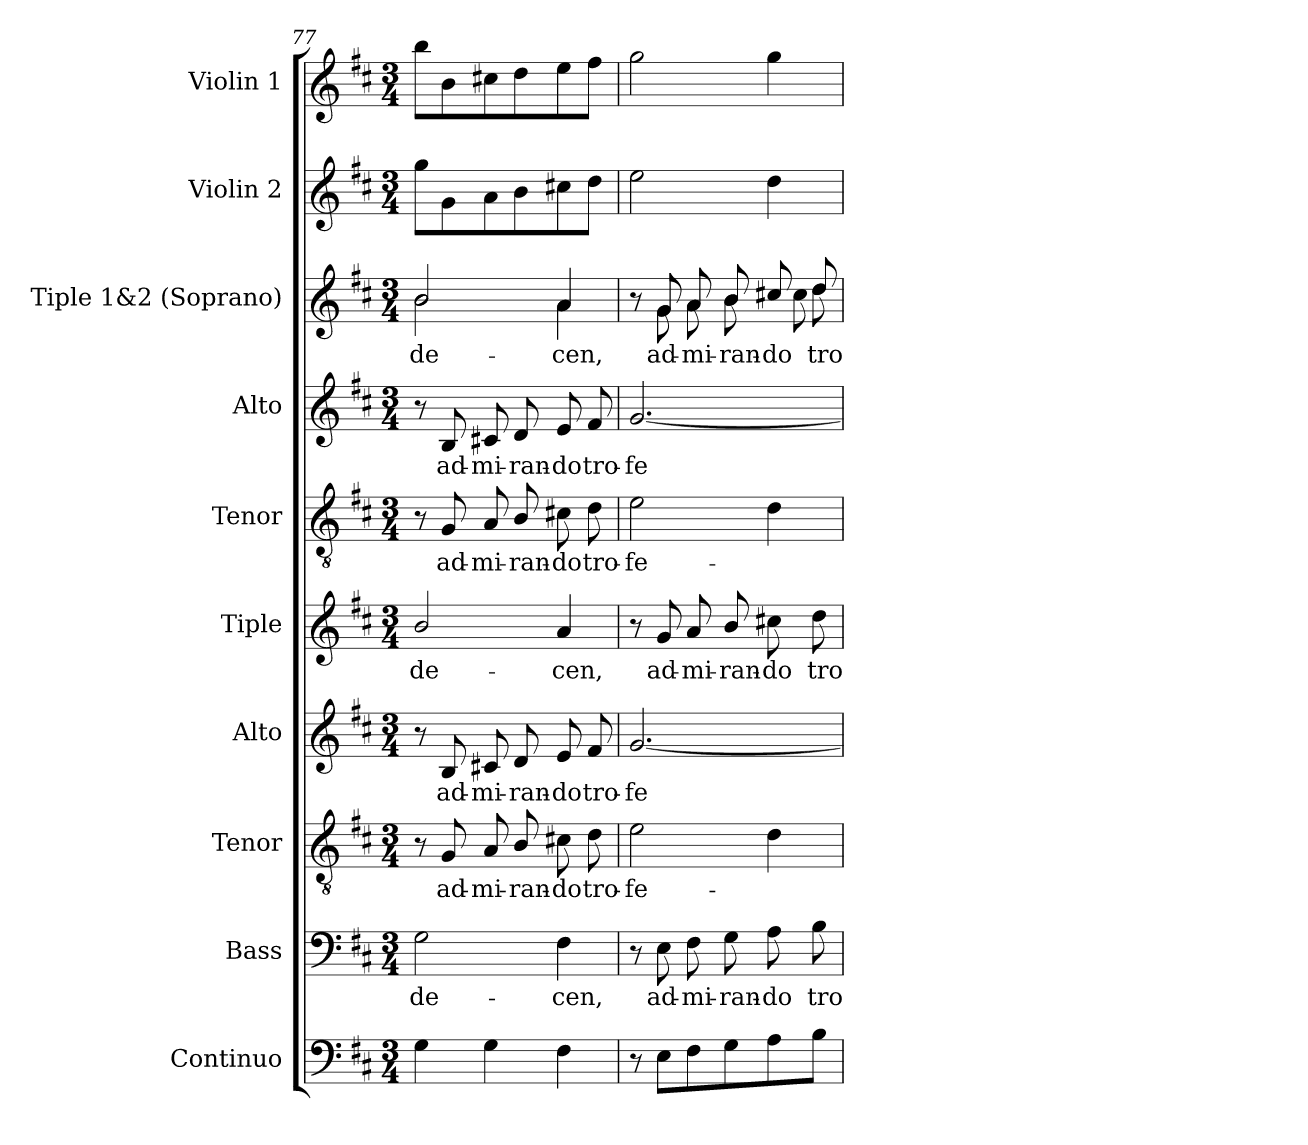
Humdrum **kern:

**kern	**kern	**text	**kern	**text	**kern	**text	**kern	**text	**kern	**text	**kern	**text	**kern	**text	**kern	**kern
*part10	*part9	*part9	*part8	*part8	*part7	*part7	*part6	*part6	*part5	*part5	*part4	*part4	*part3	*part3	*part2	*part1
*staff10	*staff9	*staff9	*staff8	*staff8	*staff7	*staff7	*staff6	*staff6	*staff5	*staff5	*staff4	*staff4	*staff3	*staff3	*staff2	*staff1
*I"Continuo	*I"Bass	*	*I"Tenor	*	*I"Alto	*	*I"Tiple	*	*I"Tenor	*	*I"Alto	*	*I"Tiple 1&2 (Soprano)	*	*I"Violin 2	*I"Violin 1
*I'Cont.	*I'B.	*	*I'T.	*	*I'A.	*	*	*	*I'T.	*	*I'A.	*	*I'S.	*	*I'Vln. 2	*I'Vln. 1
!!LO:PB:g=z
*clefF4	*clefF4	*	*clefGv2	*	*clefG2	*	*clefG2	*	*clefGv2	*	*clefG2	*	*clefG2	*	*clefG2	*clefG2
*	*	*	*ITrd7c12	*	*	*	*	*	*ITrd7c12	*	*	*	*	*	*	*
*k[f#c#]	*k[f#c#]	*	*k[f#c#]	*	*k[f#c#]	*	*k[f#c#]	*	*k[f#c#]	*	*k[f#c#]	*	*k[f#c#]	*	*k[f#c#]	*k[f#c#]
*D:	*D:	*	*D:	*	*D:	*	*D:	*	*D:	*	*D:	*	*D:	*	*D:	*D:
*M3/4	*M3/4	*	*M3/4	*	*M3/4	*	*M3/4	*	*M3/4	*	*M3/4	*	*M3/4	*	*M3/4	*M3/4
=77	=77	=77	=77	=77	=77	=77	=77	=77	=77	=77	=77	=77	=77	=77	=77	=77
!	!	!LO:LY:b:color=#000000	!	!	!	!	!	!	!	!	!	!	!	!	!	!
!	!	!	!	!	!	!	!	!LO:LY:b:color=#000000	!	!	!	!	!	!	!	!
!	!	!	!	!	!	!	!	!	!	!	!	!	!	!LO:LY:b:color=#000000	!	!
*	*	*	*	*	*	*	*	*	*	*	*	*	*^	*	*	*
4Gi\	2Gi\	-de-	8r	.	8r	.	2bi/	-de-	8r	.	8r	.	2bi/	2bi\	-de-	8ggi\L	8bbi\L
!	!	!	!	!LO:LY:b:color=#000000	!	!	!	!	!	!	!	!	!	!	!	!	!
!	!	!	!	!	!	!LO:LY:b:color=#000000	!	!	!	!	!	!	!	!	!	!	!
!	!	!	!	!	!	!	!	!	!	!LO:LY:b:color=#000000	!	!	!	!	!	!	!
!	!	!	!	!	!	!	!	!	!	!	!	!LO:LY:b:color=#000000	!	!	!	!	!
.	.	.	8GGi/	ad-	8Bi/	ad-	.	.	8GGi/	ad-	8Bi/	ad-	.	.	.	8gi\	8bi\
!	!	!	!	!LO:LY:b:color=#000000	!	!	!	!	!	!	!	!	!	!	!	!	!
!	!	!	!	!	!	!LO:LY:b:color=#000000	!	!	!	!	!	!	!	!	!	!	!
!	!	!	!	!	!	!	!	!	!	!LO:LY:b:color=#000000	!	!	!	!	!	!	!
!	!	!	!	!	!	!	!	!	!	!	!	!LO:LY:b:color=#000000	!	!	!	!	!
4Gi\	.	.	8AAi/	-mi-	8c#Xi/	-mi-	.	.	8AAi/	-mi-	8c#Xi/	-mi-	.	.	.	8ai\	8cc#Xi\
!	!	!	!	!LO:LY:b:color=#000000	!	!	!	!	!	!	!	!	!	!	!	!	!
!	!	!	!	!	!	!LO:LY:b:color=#000000	!	!	!	!	!	!	!	!	!	!	!
!	!	!	!	!	!	!	!	!	!	!LO:LY:b:color=#000000	!	!	!	!	!	!	!
!	!	!	!	!	!	!	!	!	!	!	!	!LO:LY:b:color=#000000	!	!	!	!	!
.	.	.	8BBi/	-ran-	8di/	-ran-	.	.	8BBi/	-ran-	8di/	-ran-	.	.	.	8bi\	8ddi\
!	!	!LO:LY:b:color=#000000	!	!	!	!	!	!	!	!	!	!	!	!	!	!	!
!	!	!	!	!LO:LY:b:color=#000000	!	!	!	!	!	!	!	!	!	!	!	!	!
!	!	!	!	!	!	!LO:LY:b:color=#000000	!	!	!	!	!	!	!	!	!	!	!
!	!	!	!	!	!	!	!	!LO:LY:b:color=#000000	!	!	!	!	!	!	!	!	!
!	!	!	!	!	!	!	!	!	!	!LO:LY:b:color=#000000	!	!	!	!	!	!	!
!	!	!	!	!	!	!	!	!	!	!	!	!LO:LY:b:color=#000000	!	!	!	!	!
!	!	!	!	!	!	!	!	!	!	!	!	!	!	!	!LO:LY:b:color=#000000	!	!
4F#i\	4F#i\	-cen,	8C#Xi\	-do	8ei/	-do	4ai/	-cen,	8C#Xi\	-do	8ei/	-do	4ai/	4ai\	-cen,	8cc#Xi\	8eei\
!	!	!	!	!LO:LY:b:color=#000000	!	!	!	!	!	!	!	!	!	!	!	!	!
!	!	!	!	!	!	!LO:LY:b:color=#000000	!	!	!	!	!	!	!	!	!	!	!
!	!	!	!	!	!	!	!	!	!	!LO:LY:b:color=#000000	!	!	!	!	!	!	!
!	!	!	!	!	!	!	!	!	!	!	!	!LO:LY:b:color=#000000	!	!	!	!	!
.	.	.	8Di\	tro-	8f#i/	tro-	.	.	8Di\	tro-	8f#i/	tro-	.	.	.	8ddi\J	8ff#i\J
=78	=78	=78	=78	=78	=78	=78	=78	=78	=78	=78	=78	=78	=78	=78	=78	=78	=78
!	!	!	!	!LO:LY:b:color=#000000	!	!	!	!	!	!	!	!	!	!	!	!	!
!	!	!	!	!	!	!LO:LY:b:color=#000000	!	!	!	!	!	!	!	!	!	!	!
!	!	!	!	!	!	!	!	!	!	!LO:LY:b:color=#000000	!	!	!	!	!	!	!
!	!	!	!	!	!	!	!	!	!	!	!	!LO:LY:b:color=#000000	!	!	!	!	!
8r	8r	.	2Ei\	-fe-	[2.gi/	-fe-	8r	.	2Ei\	-fe-	[2.gi/	-fe-	8r	8ryy	.	2eei\	2ggi\
!	!	!LO:LY:b:color=#000000	!	!	!	!	!	!	!	!	!	!	!	!	!	!	!
!	!	!	!	!	!	!	!	!LO:LY:b:color=#000000	!	!	!	!	!	!	!	!	!
!	!	!	!	!	!	!	!	!	!	!	!	!	!	!	!LO:LY:b:color=#000000	!	!
8Ei\L	8Ei\	ad-	.	.	.	.	8gi/	ad-	.	.	.	.	8gi/	8gi\	ad-	.	.
!	!	!LO:LY:b:color=#000000	!	!	!	!	!	!	!	!	!	!	!	!	!	!	!
!	!	!	!	!	!	!	!	!LO:LY:b:color=#000000	!	!	!	!	!	!	!	!	!
!	!	!	!	!	!	!	!	!	!	!	!	!	!	!	!LO:LY:b:color=#000000	!	!
8F#i\	8F#i\	-mi-	.	.	.	.	8ai/	-mi-	.	.	.	.	8ai/	8ai\	-mi-	.	.
!	!	!LO:LY:b:color=#000000	!	!	!	!	!	!	!	!	!	!	!	!	!	!	!
!	!	!	!	!	!	!	!	!LO:LY:b:color=#000000	!	!	!	!	!	!	!	!	!
!	!	!	!	!	!	!	!	!	!	!	!	!	!	!	!LO:LY:b:color=#000000	!	!
8Gi\	8Gi\	-ran-	.	.	.	.	8bi/	-ran-	.	.	.	.	8bi/	8bi\	-ran-	.	.
!	!	!LO:LY:b:color=#000000	!	!	!	!	!	!	!	!	!	!	!	!	!	!	!
!	!	!	!	!	!	!	!	!LO:LY:b:color=#000000	!	!	!	!	!	!	!	!	!
!	!	!	!	!	!	!	!	!	!	!	!	!	!	!	!LO:LY:b:color=#000000	!	!
8Ai\	8Ai\	-do	4Di\	.	.	.	8cc#Xi\	-do	4Di\	.	.	.	8cc#Xi/	8cc#i\	-do	4ddi\	4ggi\
!	!	!LO:LY:b:color=#000000	!	!	!	!	!	!	!	!	!	!	!	!	!	!	!
!	!	!	!	!	!	!	!	!LO:LY:b:color=#000000	!	!	!	!	!	!	!	!	!
!	!	!	!	!	!	!	!	!	!	!	!	!	!	!	!LO:LY:b:color=#000000	!	!
8Bi\J	8Bi\	tro-	.	.	.	.	8ddi\	tro-	.	.	.	.	8ddi/	8ddi\	tro-	.	.
*	*	*	*	*	*	*	*	*	*	*	*	*	*v	*v	*	*	*
=	=	=	=	=	=	=	=	=	=	=	=	=	=	=	=	=
*-	*-	*-	*-	*-	*-	*-	*-	*-	*-	*-	*-	*-	*-	*-	*-	*-
